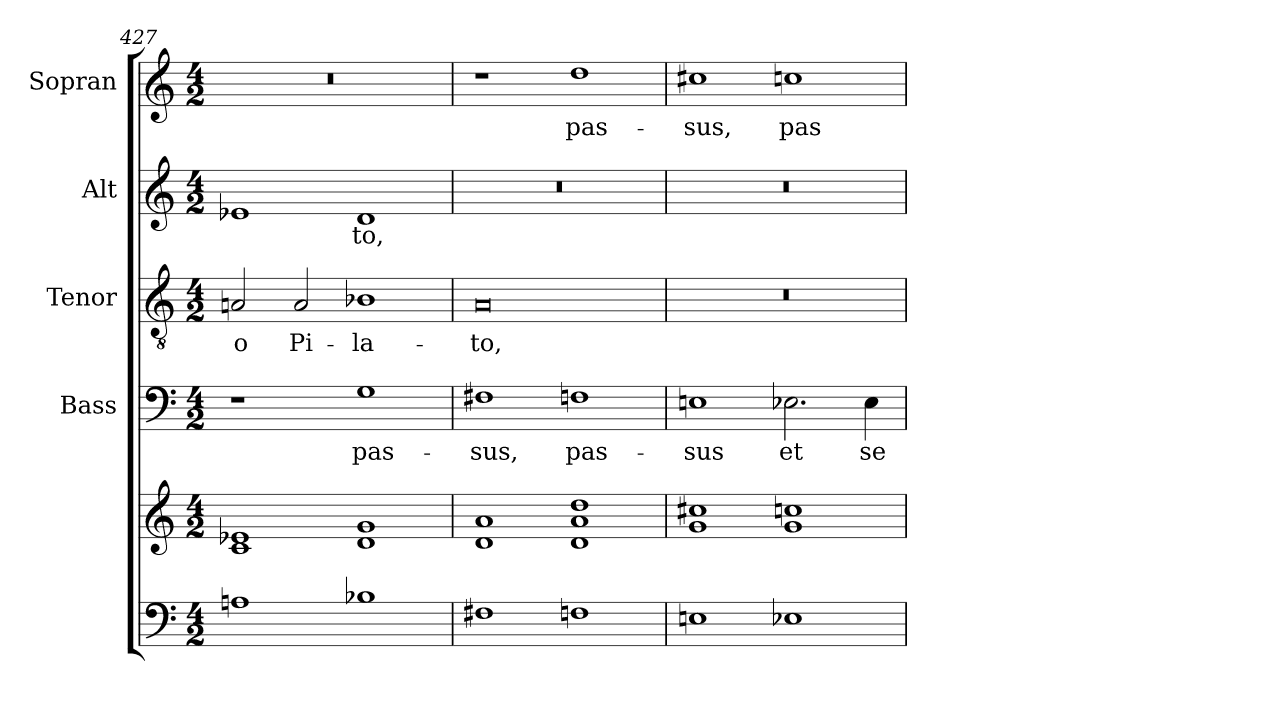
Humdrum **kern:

**kern	**kern	**kern	**text	**kern	**text	**kern	**text	**kern	**text
*part5	*part5	*part4	*part4	*part3	*part3	*part2	*part2	*part1	*part1
*staff6	*staff5	*staff4	*staff4	*staff3	*staff3	*staff2	*staff2	*staff1	*staff1
*	*	*I"Bass	*	*I"Tenor	*	*I"Alt	*	*I"Sopran	*
*	*	*I'B.	*	*I'T.	*	*I'A.	*	*I'S.	*
*clefF4	*clefG2	*clefF4	*	*clefGv2	*	*clefG2	*	*clefG2	*
*k[]	*k[]	*k[]	*	*k[]	*	*k[]	*	*k[]	*
*C:	*C:	*C:	*	*C:	*	*C:	*	*C:	*
*M4/2	*M4/2	*M4/2	*	*M4/2	*	*M4/2	*	*M4/2	*
=427	=427	=427	=427	=427	=427	=427	=427	=427	=427
!	!	!	!	!	!LO:LY:b	!	!	!	!
1An	1c 1e-X	1r	.	2An/	-o	1e-X	.	0r	.
!	!	!	!	!	!LO:LY:b	!	!	!	!
.	.	.	.	2A/	Pi-	.	.	.	.
!	!	!	!LO:LY:b	!	!LO:LY:b	!	!LO:LY:b	!	!
1B-X	1d 1g	1G	pas-	1B-X	-la-	1d	-to,	.	.
!!LO:PB:g=z
=428	=428	=428	=428	=428	=428	=428	=428	=428	=428
!	!	!	!LO:LY:b	!	!LO:LY:b	!	!	!	!
1F#X	1d 1a	1F#X	-sus,	0A	-to,	0r	.	1r	.
!	!	!	!LO:LY:b	!	!	!	!	!	!LO:LY:b
1Fn	1d 1a 1dd	1Fn	pas-	.	.	.	.	1dd	pas-
=429	=429	=429	=429	=429	=429	=429	=429	=429	=429
!	!	!	!LO:LY:b	!	!	!	!	!	!LO:LY:b
1En	1g 1cc#X	1En	-sus	0r	.	0r	.	1cc#X	-sus,
!	!	!	!LO:LY:b	!	!	!	!	!	!LO:LY:b
1E-X	1g 1ccn	2.E-X\	et	.	.	.	.	1ccn	pas-
!	!	!	!LO:LY:b	!	!	!	!	!	!
.	.	4E-\	se-	.	.	.	.	.	.
=	=	=	=	=	=	=	=	=	=
*-	*-	*-	*-	*-	*-	*-	*-	*-	*-
